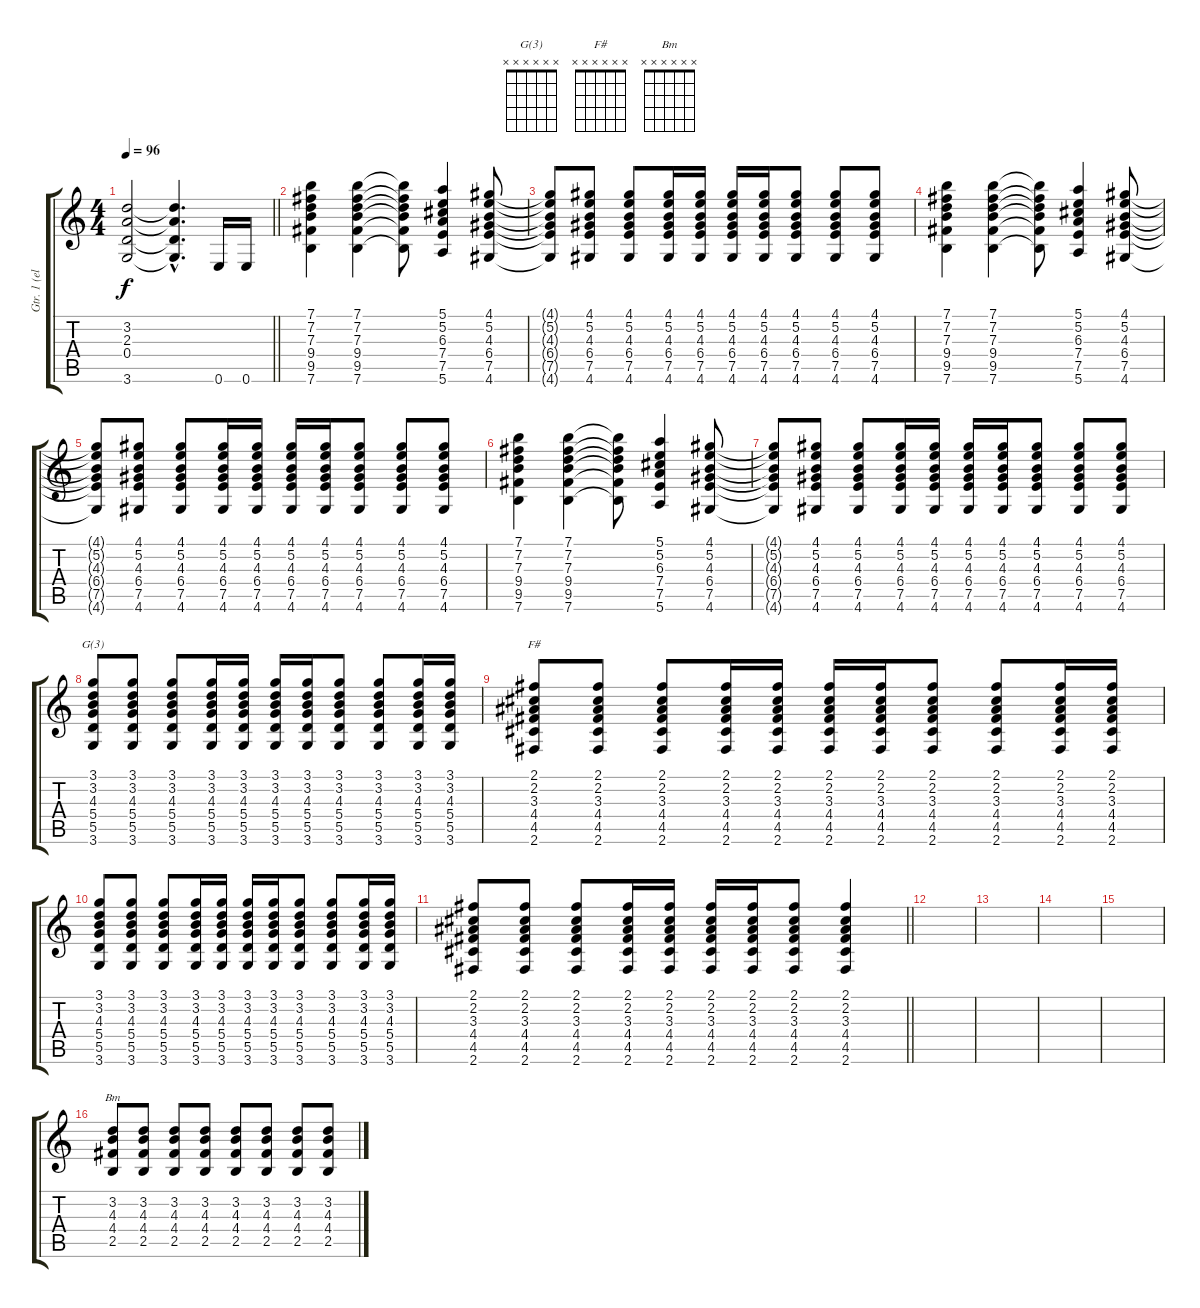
\track ("Gtr. 1 (elec.)" "Gtr. 1 (el") {instrument overdrivenguitar}
\staff {score tabs}
\tuning (E4 B3 G3 D3 A2 E2) {hide}
\chord ("G(3)" x x x x x x)
\chord ("F#" x x x x x x)
\chord ("Bm" x x x x x x)
\ts (4 4)
\tempo 96
\clef g2
\barLineRight lightlight
\ks c
(3.2{t} 2.3{t} 0.4{t} 3.6{t}).2{dy f} (3.2{hac t} 2.3{hac t} 0.4{hac t} 3.6{hac t}).4{d} 0.6.16 0.6.16 |
(7.1 7.2 7.3 9.4 9.5 7.6).4{volume 7} (7.1 7.2 7.3 9.4 9.5 7.6).4 (7.1{t} 7.2{t} 7.3{t} 9.4{t} 9.5{t} 7.6{t}).8 (5.1 5.2 6.3 7.4 7.5 5.6).4 (4.1 5.2 4.3 6.4 7.5 4.6).8 |
(4.1{t} 5.2{t} 4.3{t} 6.4{t} 7.5{t} 4.6{t}).8 (4.1 5.2 4.3 6.4 7.5 4.6).8 (4.1 5.2 4.3 6.4 7.5 4.6).8 (4.1 5.2 4.3 6.4 7.5 4.6).16 (4.1 5.2 4.3 6.4 7.5 4.6).16 (4.1 5.2 4.3 6.4 7.5 4.6).16 (4.1 5.2 4.3 6.4 7.5 4.6).16 (4.1 5.2 4.3 6.4 7.5 4.6).8 (4.1 5.2 4.3 6.4 7.5 4.6).8 (4.1 5.2 4.3 6.4 7.5 4.6).8 |
(7.1 7.2 7.3 9.4 9.5 7.6).4 (7.1 7.2 7.3 9.4 9.5 7.6).4 (7.1{t} 7.2{t} 7.3{t} 9.4{t} 9.5{t} 7.6{t}).8 (5.1 5.2 6.3 7.4 7.5 5.6).4 (4.1 5.2 4.3 6.4 7.5 4.6).8 |
(4.1{t} 5.2{t} 4.3{t} 6.4{t} 7.5{t} 4.6{t}).8 (4.1 5.2 4.3 6.4 7.5 4.6).8 (4.1 5.2 4.3 6.4 7.5 4.6).8 (4.1 5.2 4.3 6.4 7.5 4.6).16 (4.1 5.2 4.3 6.4 7.5 4.6).16 (4.1 5.2 4.3 6.4 7.5 4.6).16 (4.1 5.2 4.3 6.4 7.5 4.6).16 (4.1 5.2 4.3 6.4 7.5 4.6).8 (4.1 5.2 4.3 6.4 7.5 4.6).8 (4.1 5.2 4.3 6.4 7.5 4.6).8 |
(7.1 7.2 7.3 9.4 9.5 7.6).4 (7.1 7.2 7.3 9.4 9.5 7.6).4 (7.1{t} 7.2{t} 7.3{t} 9.4{t} 9.5{t} 7.6{t}).8 (5.1 5.2 6.3 7.4 7.5 5.6).4 (4.1 5.2 4.3 6.4 7.5 4.6).8 |
(4.1{t} 5.2{t} 4.3{t} 6.4{t} 7.5{t} 4.6{t}).8 (4.1 5.2 4.3 6.4 7.5 4.6).8 (4.1 5.2 4.3 6.4 7.5 4.6).8 (4.1 5.2 4.3 6.4 7.5 4.6).16 (4.1 5.2 4.3 6.4 7.5 4.6).16 (4.1 5.2 4.3 6.4 7.5 4.6).16 (4.1 5.2 4.3 6.4 7.5 4.6).16 (4.1 5.2 4.3 6.4 7.5 4.6).8 (4.1 5.2 4.3 6.4 7.5 4.6).8 (4.1 5.2 4.3 6.4 7.5 4.6).8 |
(3.1 3.2 4.3 5.4 5.5 3.6).8{ch "G(3)" volume 13} (3.1 3.2 4.3 5.4 5.5 3.6).8 (3.1 3.2 4.3 5.4 5.5 3.6).8 (3.1 3.2 4.3 5.4 5.5 3.6).16 (3.1 3.2 4.3 5.4 5.5 3.6).16 (3.1 3.2 4.3 5.4 5.5 3.6).16 (3.1 3.2 4.3 5.4 5.5 3.6).16 (3.1 3.2 4.3 5.4 5.5 3.6).8 (3.1 3.2 4.3 5.4 5.5 3.6).8 (3.1 3.2 4.3 5.4 5.5 3.6).16 (3.1 3.2 4.3 5.4 5.5 3.6).16 |
(2.1 2.2 3.3 4.4 4.5 2.6).8{ch "F#"} (2.1 2.2 3.3 4.4 4.5 2.6).8 (2.1 2.2 3.3 4.4 4.5 2.6).8 (2.1 2.2 3.3 4.4 4.5 2.6).16 (2.1 2.2 3.3 4.4 4.5 2.6).16 (2.1 2.2 3.3 4.4 4.5 2.6).16 (2.1 2.2 3.3 4.4 4.5 2.6).16 (2.1 2.2 3.3 4.4 4.5 2.6).8 (2.1 2.2 3.3 4.4 4.5 2.6).8 (2.1 2.2 3.3 4.4 4.5 2.6).16 (2.1 2.2 3.3 4.4 4.5 2.6).16 |
(3.1 3.2 4.3 5.4 5.5 3.6).8 (3.1 3.2 4.3 5.4 5.5 3.6).8 (3.1 3.2 4.3 5.4 5.5 3.6).8 (3.1 3.2 4.3 5.4 5.5 3.6).16 (3.1 3.2 4.3 5.4 5.5 3.6).16 (3.1 3.2 4.3 5.4 5.5 3.6).16 (3.1 3.2 4.3 5.4 5.5 3.6).16 (3.1 3.2 4.3 5.4 5.5 3.6).8 (3.1 3.2 4.3 5.4 5.5 3.6).8 (3.1 3.2 4.3 5.4 5.5 3.6).16 (3.1 3.2 4.3 5.4 5.5 3.6).16 |
\barLineRight lightlight
(2.1 2.2 3.3 4.4 4.5 2.6).8 (2.1 2.2 3.3 4.4 4.5 2.6).8 (2.1 2.2 3.3 4.4 4.5 2.6).8 (2.1 2.2 3.3 4.4 4.5 2.6).16 (2.1 2.2 3.3 4.4 4.5 2.6).16 (2.1 2.2 3.3 4.4 4.5 2.6).16 (2.1 2.2 3.3 4.4 4.5 2.6).16 (2.1 2.2 3.3 4.4 4.5 2.6).8 (2.1 2.2 3.3 4.4 4.5 2.6).4 |
|
|
|
|
(3.2 4.3 4.4 2.5).8{ch "Bm"} (3.2 4.3 4.4 2.5).8 (3.2 4.3 4.4 2.5).8 (3.2 4.3 4.4 2.5).8 (3.2 4.3 4.4 2.5).8 (3.2 4.3 4.4 2.5).8 (3.2 4.3 4.4 2.5).8 (3.2 4.3 4.4 2.5).8
